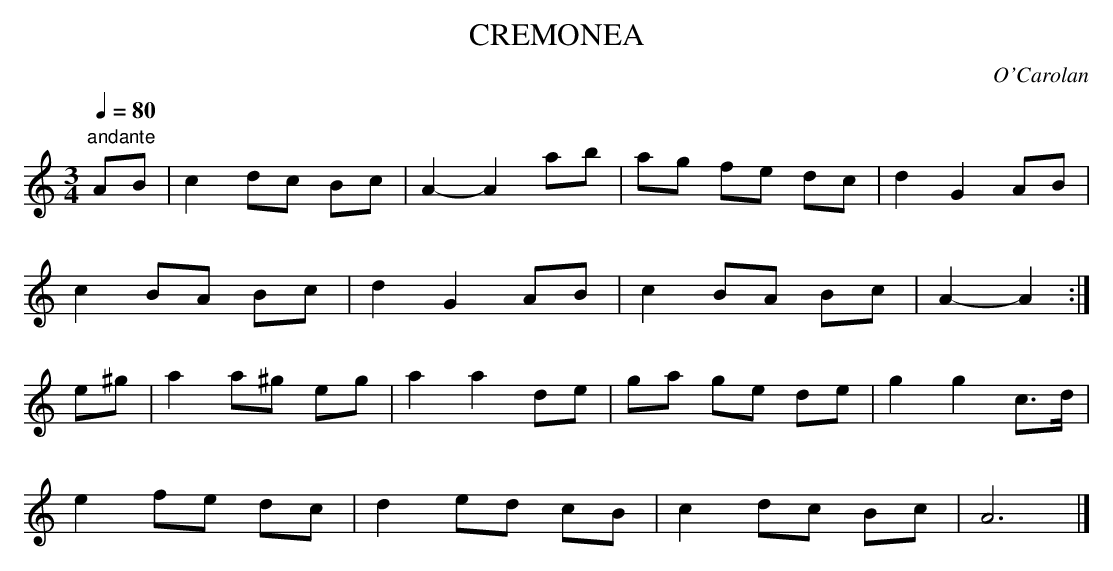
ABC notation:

X:1
T:CREMONEA
C:O'Carolan
think it may originate from the Irish for its alternate title
\'93Heart of Munster\'94 (croi muimhneach/mumhan)
Q:1/4=80
M:3/4
L:1/8
K:Am
"andante"
AB|c2 dc Bc|A2-A2 ab|ag fe dc|d2 G2 AB|
c2 BA Bc|d2 G2 AB|c2 BA Bc|A2-A2:|
e^g|a2 a^g eg|a2 a2 de|ga ge de|g2 g2 c>d|
e2 fe dc|d2 ed cB|c2 dc Bc|A6|]
